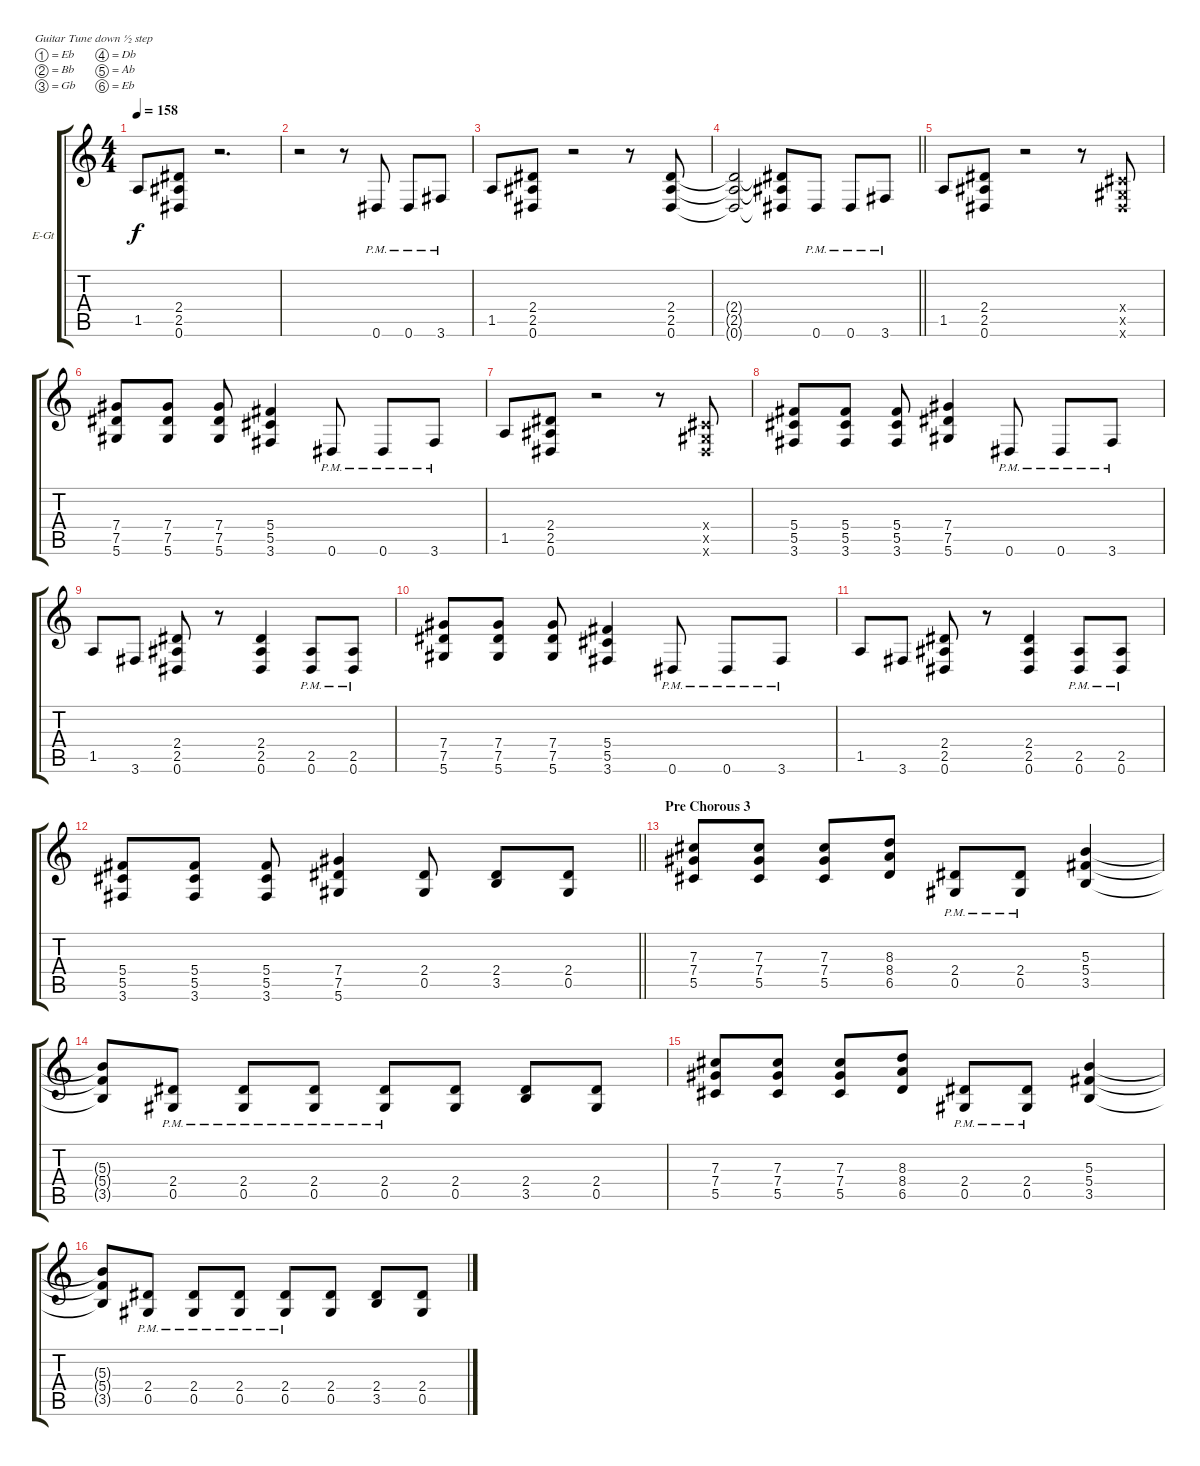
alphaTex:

\bracketExtendMode groupsimilarinstruments
\firstSystemTrackNameOrientation horizontal
\otherSystemsTrackNameOrientation horizontal
\track ("Guitar 1" "E-Gt") {instrument distortionguitar}
\staff {score tabs}
\tuning (Eb4 Bb3 Gb3 Db3 Ab2 Eb2)
\ts (4 4)
\tempo 158
\clef g2
\ks c
1.5.8{dy f} (2.5 0.6 2.4).8 r.2{d} |
r.2 r.8 0.6{pm}.8 0.6{pm}.8 3.6{pm}.8 |
1.5.8 (2.5 0.6 2.4).8 r.2 r.8 (2.5 0.6 2.4).8 |
\barLineRight lightlight
(2.5{t} 0.6{t} 2.4{t}).2 (2.5{t} 0.6{t} 2.4{t}).8 0.6{pm}.8 0.6{pm}.8 3.6{pm}.8 |
\section ("" "")
1.5.8 (2.5 0.6 2.4).8 r.2 r.8 (0.4{x} 0.5{x} 0.6{x}).8 |
(7.4 5.6 7.5).8 (7.4 5.6 7.5).8 (7.4 5.6 7.5).8 (5.4 3.6 5.5).4 0.6{pm}.8 0.6{pm}.8 3.6{pm}.8 |
1.5.8 (2.5 0.6 2.4).8 r.2 r.8 (0.4{x} 0.5{x} 0.6{x}).8 |
(5.4 3.6 5.5).8 (5.4 3.6 5.5).8 (5.4 3.6 5.5).8 (7.4 5.6 7.5).4 0.6{pm}.8 0.6{pm}.8 3.6{pm}.8 |
1.5.8 3.6.8 (2.5 0.6 2.4).8 r.8 (2.5 0.6 2.4).4 (0.6{pm} 2.5{pm}).8 (0.6{pm} 2.5{pm}).8 |
(7.4 5.6 7.5).8 (7.4 5.6 7.5).8 (7.4 5.6 7.5).8 (5.4 3.6 5.5).4 0.6{pm}.8 0.6{pm}.8 3.6{pm}.8 |
1.5.8 3.6.8 (2.5 0.6 2.4).8 r.8 (2.5 0.6 2.4).4 (0.6{pm} 2.5{pm}).8 (0.6{pm} 2.5{pm}).8 |
\barLineRight lightlight
(5.4 3.6 5.5).8 (5.4 3.6 5.5).8 (5.4 3.6 5.5).8 (7.4 5.6 7.5).4 (0.5 2.4).8 (3.5 2.4).8 (0.5 2.4).8 |
\section ("" "Pre Chorous 3")
(7.4 5.5 7.3).8 (7.4 5.5 7.3).8 (7.4 5.5 7.3).8 (8.4 6.5 8.3).8 (0.5{pm} 2.4{pm}).8 (0.5{pm} 2.4{pm}).8 (5.4 3.5 5.3).4 |
(5.4{t} 3.5{t} 5.3{t}).8 (0.5{pm} 2.4).8 (0.5{pm} 2.4).8 (0.5{pm} 2.4).8 (0.5{pm} 2.4).8 (0.5 2.4).8 (3.5 2.4).8 (0.5 2.4).8 |
(7.4 5.5 7.3).8 (7.4 5.5 7.3).8 (7.4 5.5 7.3).8 (8.4 6.5 8.3).8 (0.5{pm} 2.4{pm}).8 (0.5{pm} 2.4{pm}).8 (5.4 3.5 5.3).4 |
(5.4{t} 3.5{t} 5.3{t}).8 (0.5{pm} 2.4{pm}).8 (0.5{pm} 2.4{pm}).8 (0.5{pm} 2.4{pm}).8 (0.5{pm} 2.4{pm}).8 (0.5 2.4).8 (3.5 2.4).8 (0.5 2.4).8
